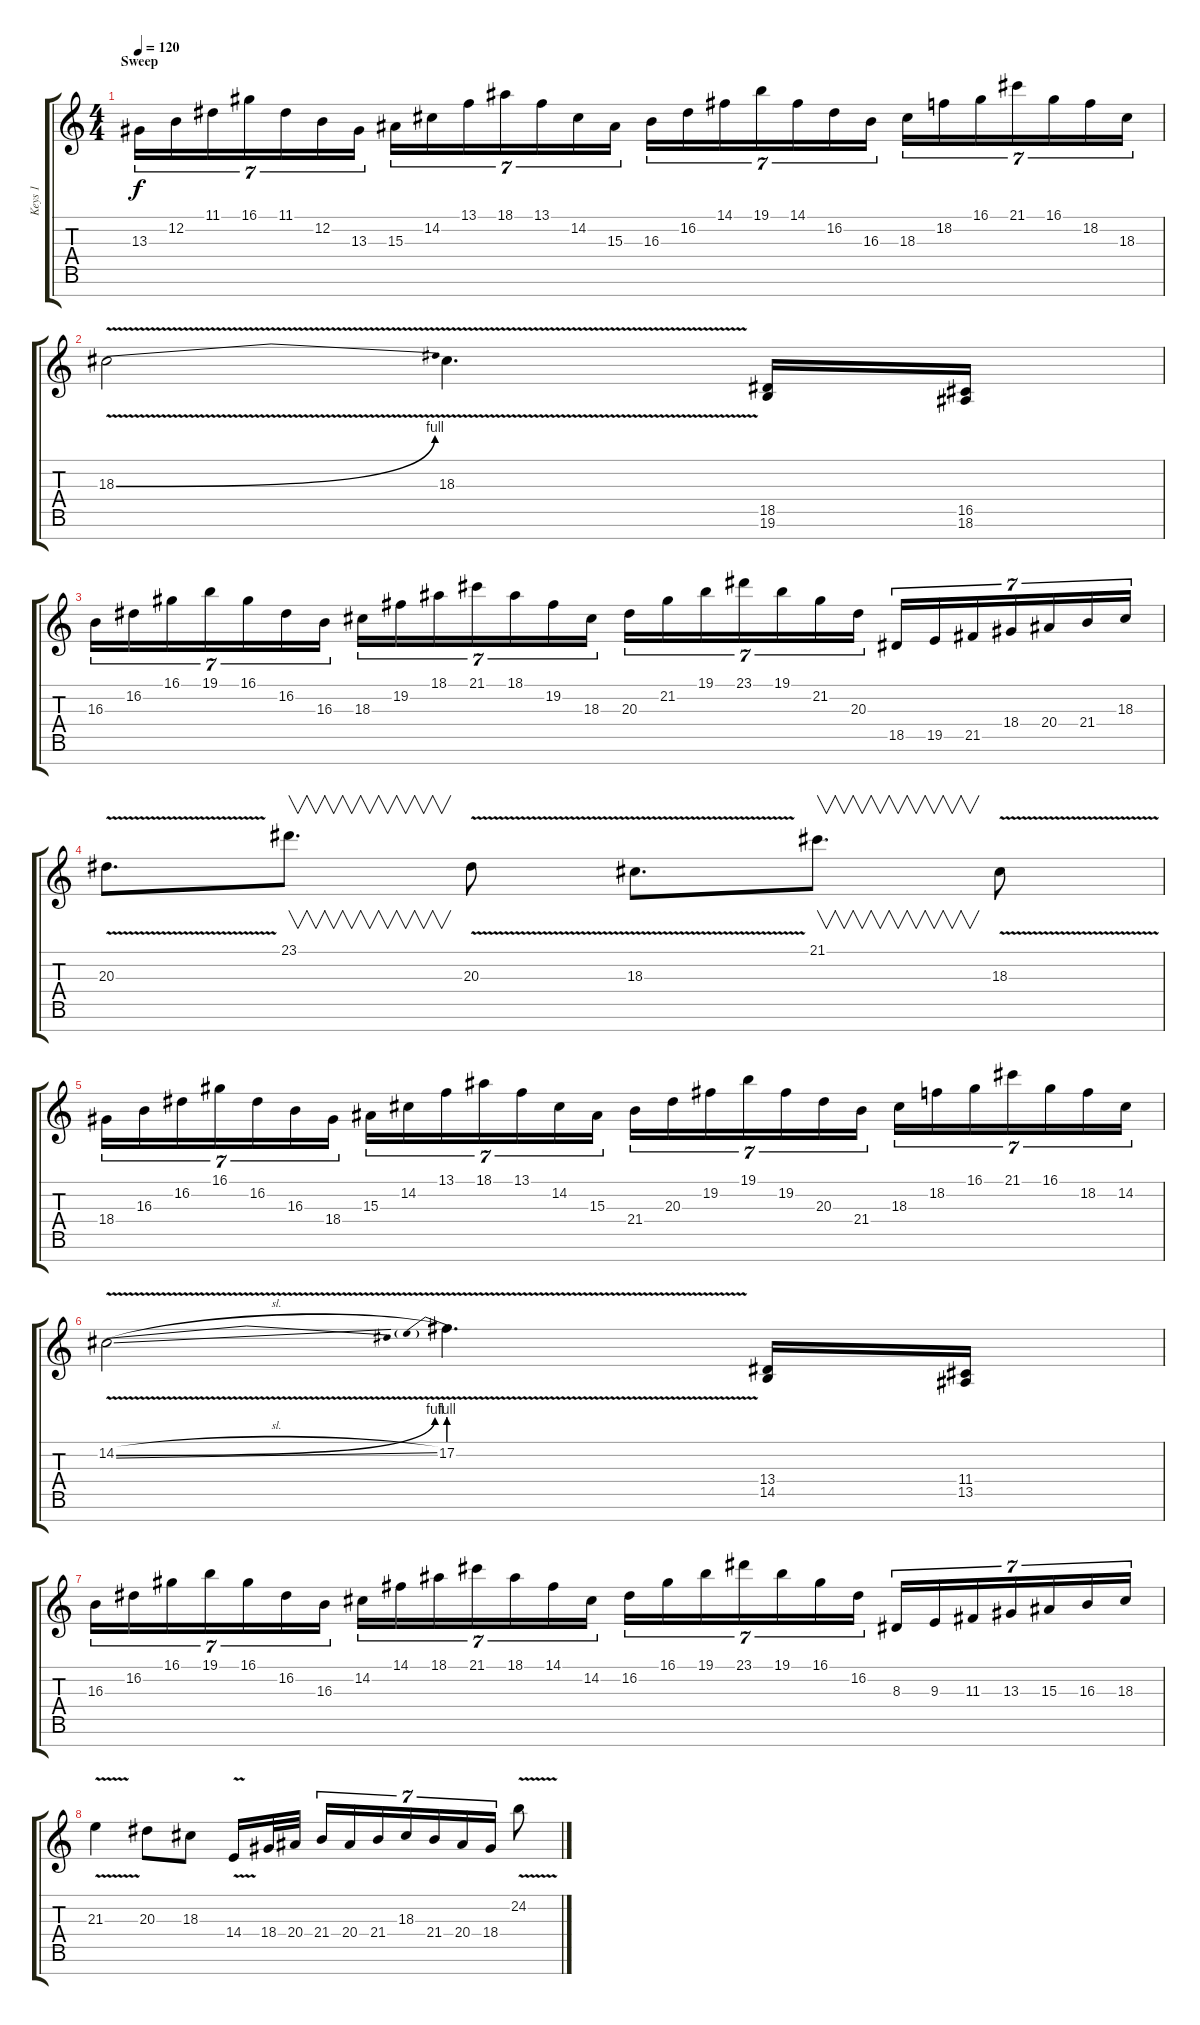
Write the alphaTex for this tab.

\track ("Keys 1" "Keys 1") {instrument lead1square}
\staff {score tabs}
\tuning (E4 B3 G3 D3 A2 E2 B1) {hide}
\ts (4 4)
\section ("" "Sweep")
\tempo 120
\clef g2
\ks c
13.3.16{tu (7 4) dy f} 12.2.16{tu (7 4)} 11.1.16{tu (7 4)} 16.1.16{tu (7 4)} 11.1.16{tu (7 4)} 12.2.16{tu (7 4)} 13.3.16{tu (7 4)} 15.3.16{tu (7 4)} 14.2.16{tu (7 4)} 13.1.16{tu (7 4)} 18.1.16{tu (7 4)} 13.1.16{tu (7 4)} 14.2.16{tu (7 4)} 15.3.16{tu (7 4)} 16.3.16{tu (7 4)} 16.2.16{tu (7 4)} 14.1.16{tu (7 4)} 19.1.16{tu (7 4)} 14.1.16{tu (7 4)} 16.2.16{tu (7 4)} 16.3.16{tu (7 4)} 18.3.16{tu (7 4)} 18.2.16{tu (7 4)} 16.1.16{tu (7 4)} 21.1.16{tu (7 4)} 16.1.16{tu (7 4)} 18.2.16{tu (7 4)} 18.3.16{tu (7 4)} |
18.3{be (bend 0 0 60 4) v}.2 18.3{v}.4{d} (18.5 19.6).16 (16.5 18.6).16 |
16.3.16{tu (7 4)} 16.2.16{tu (7 4)} 16.1.16{tu (7 4)} 19.1.16{tu (7 4)} 16.1.16{tu (7 4)} 16.2.16{tu (7 4)} 16.3.16{tu (7 4)} 18.3.16{tu (7 4)} 19.2.16{tu (7 4)} 18.1.16{tu (7 4)} 21.1.16{tu (7 4)} 18.1.16{tu (7 4)} 19.2.16{tu (7 4)} 18.3.16{tu (7 4)} 20.3.16{tu (7 4)} 21.2.16{tu (7 4)} 19.1.16{tu (7 4)} 23.1.16{tu (7 4)} 19.1.16{tu (7 4)} 21.2.16{tu (7 4)} 20.3.16{tu (7 4)} 18.5.16{tu (7 4)} 19.5.16{tu (7 4)} 21.5.16{tu (7 4)} 18.4.16{tu (7 4)} 20.4.16{tu (7 4)} 21.4.16{tu (7 4)} 18.3.16{tu (7 4)} |
20.3{v}.8{d} 23.1.8{v d} 20.3{v}.8 18.3{v}.8{d} 21.1.8{v d} 18.3{v}.8 |
18.4.16{tu (7 4)} 16.3.16{tu (7 4)} 16.2.16{tu (7 4)} 16.1.16{tu (7 4)} 16.2.16{tu (7 4)} 16.3.16{tu (7 4)} 18.4.16{tu (7 4)} 15.3.16{tu (7 4)} 14.2.16{tu (7 4)} 13.1.16{tu (7 4)} 18.1.16{tu (7 4)} 13.1.16{tu (7 4)} 14.2.16{tu (7 4)} 15.3.16{tu (7 4)} 21.4.16{tu (7 4)} 20.3.16{tu (7 4)} 19.2.16{tu (7 4)} 19.1.16{tu (7 4)} 19.2.16{tu (7 4)} 20.3.16{tu (7 4)} 21.4.16{tu (7 4)} 18.3.16{tu (7 4)} 18.2.16{tu (7 4)} 16.1.16{tu (7 4)} 21.1.16{tu (7 4)} 16.1.16{tu (7 4)} 18.2.16{tu (7 4)} 14.2.16{tu (7 4)} |
14.2{be (bend 0 0 60 4) v sl}.2 17.2{be (prebend 0 4 60 4) v}.4{d} (13.4 14.5).16 (11.4 13.5).16 |
16.3.16{tu (7 4)} 16.2.16{tu (7 4)} 16.1.16{tu (7 4)} 19.1.16{tu (7 4)} 16.1.16{tu (7 4)} 16.2.16{tu (7 4)} 16.3.16{tu (7 4)} 14.2.16{tu (7 4)} 14.1.16{tu (7 4)} 18.1.16{tu (7 4)} 21.1.16{tu (7 4)} 18.1.16{tu (7 4)} 14.1.16{tu (7 4)} 14.2.16{tu (7 4)} 16.2.16{tu (7 4)} 16.1.16{tu (7 4)} 19.1.16{tu (7 4)} 23.1.16{tu (7 4)} 19.1.16{tu (7 4)} 16.1.16{tu (7 4)} 16.2.16{tu (7 4)} 8.3.16{tu (7 4)} 9.3.16{tu (7 4)} 11.3.16{tu (7 4)} 13.3.16{tu (7 4)} 15.3.16{tu (7 4)} 16.3.16{tu (7 4)} 18.3.16{tu (7 4)} |
21.3{v}.4 20.3.8 18.3.8 14.4{v}.16 18.4.32 20.4.32{beam splitsecondary} 21.4.16{tu (7 4)} 20.4.16{tu (7 4)} 21.4.16{tu (7 4)} 18.3.16{tu (7 4)} 21.4.16{tu (7 4)} 20.4.16{tu (7 4)} 18.4.16{tu (7 4)} 24.2{v}.8
